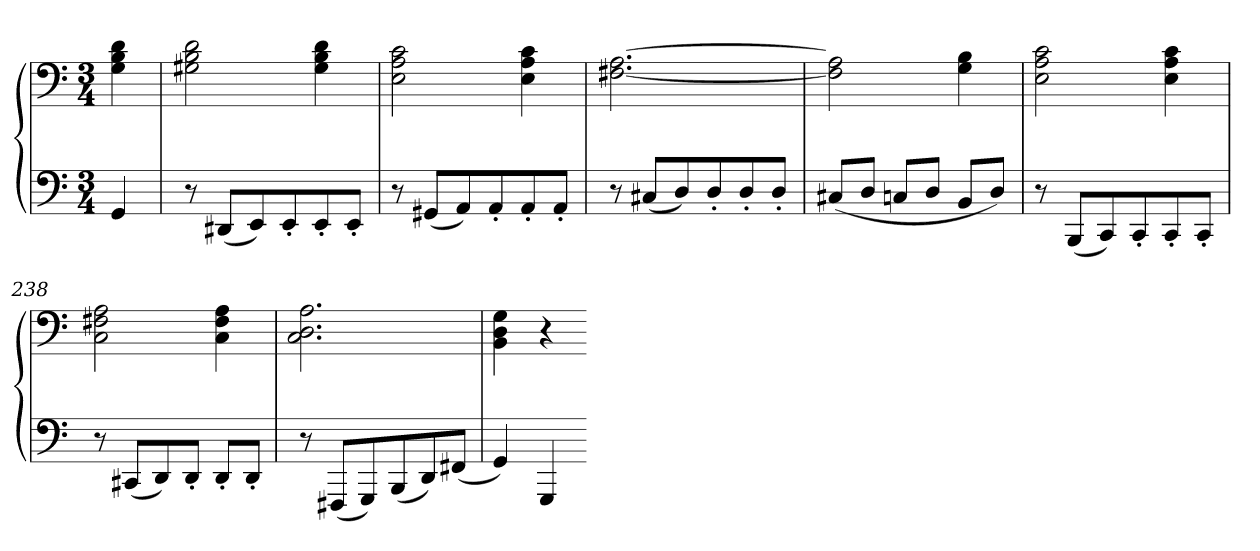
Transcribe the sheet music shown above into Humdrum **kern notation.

**kern	**kern
*part1	*part1
*staff2	*staff1
*clefF4	*clefF4
*k[]	*k[]
*C:	*C:
*M3/4	*M3/4
=	=
4GG	4G 4B 4d
=233	=233
8r	2G#X 2B 2d
(8DD#XL	.
8EE)	.
8EE'	.
8EE'	4G# 4B 4d
8EE'J	.
=234	=234
8r	2E 2A 2c
(8GG#XL	.
8AA)	.
8AA'	.
8AA'	4E 4A 4c
8AA'J	.
=235	=235
8r	[2.F#X [2.A
(8C#XL	.
8D)	.
8D'	.
8D'	.
8D'J	.
=236	=236
(8C#XL	2F#] 2A]
8DJ	.
8CnL	.
8DJ	.
8BBL	4G 4B
8DJ)	.
=237	=237
8r	2E 2A 2c
(8BBBL	.
8CC)	.
8CC'	.
8CC'	4E 4A 4c
8CC'J	.
=238	=238
8r	2C 2F#X 2A
(8CC#XL	.
8DD)	.
8DD'J	.
8DD'L	4C 4F# 4A
8DD'J	.
=239	=239
8r	2.C 2.D 2.A
(8FFF#XL	.
8GGG)	.
(8BBB	.
8DD)	.
(8FF#XJ	.
=240	=240
4GG)	4BB 4D 4G
4GGG	4r
=-	=-
*-	*-
